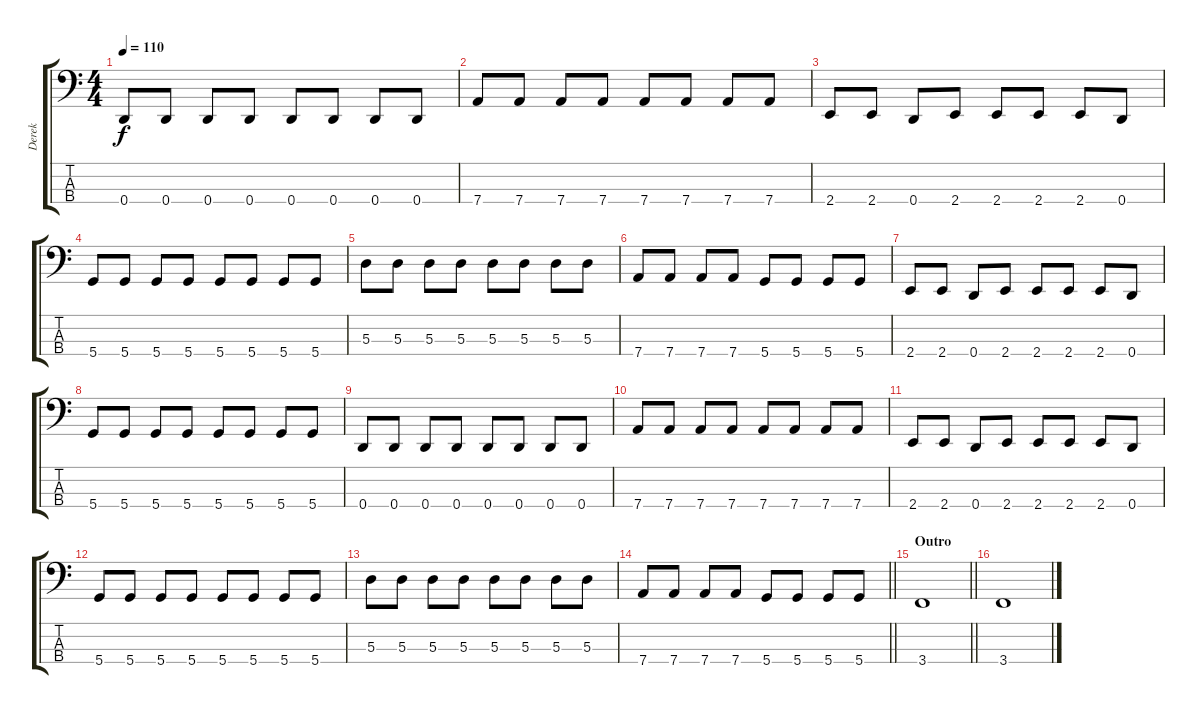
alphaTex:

\track ("Derek" "Derek") {instrument electricbassfinger}
\staff {score tabs}
\tuning (G2 D2 A1 D1) {hide}
\ts (4 4)
\tempo 110
\clef f4
\ks c
0.4.8{dy f} 0.4.8 0.4.8 0.4.8 0.4.8 0.4.8 0.4.8 0.4.8 |
7.4.8 7.4.8 7.4.8 7.4.8 7.4.8 7.4.8 7.4.8 7.4.8 |
2.4.8 2.4.8 0.4.8 2.4.8 2.4.8 2.4.8 2.4.8 0.4.8 |
5.4.8 5.4.8 5.4.8 5.4.8 5.4.8 5.4.8 5.4.8 5.4.8 |
5.3.8 5.3.8 5.3.8 5.3.8 5.3.8 5.3.8 5.3.8 5.3.8 |
7.4.8 7.4.8 7.4.8 7.4.8 5.4.8 5.4.8 5.4.8 5.4.8 |
2.4.8 2.4.8 0.4.8 2.4.8 2.4.8 2.4.8 2.4.8 0.4.8 |
5.4.8 5.4.8 5.4.8 5.4.8 5.4.8 5.4.8 5.4.8 5.4.8 |
0.4.8 0.4.8 0.4.8 0.4.8 0.4.8 0.4.8 0.4.8 0.4.8 |
7.4.8 7.4.8 7.4.8 7.4.8 7.4.8 7.4.8 7.4.8 7.4.8 |
2.4.8 2.4.8 0.4.8 2.4.8 2.4.8 2.4.8 2.4.8 0.4.8 |
5.4.8 5.4.8 5.4.8 5.4.8 5.4.8 5.4.8 5.4.8 5.4.8 |
5.3.8 5.3.8 5.3.8 5.3.8 5.3.8 5.3.8 5.3.8 5.3.8 |
\barLineRight lightlight
7.4.8 7.4.8 7.4.8 7.4.8 5.4.8 5.4.8 5.4.8 5.4.8 |
\section ("" "Outro")
\barLineRight lightlight
3.4.1 |
3.4.1
